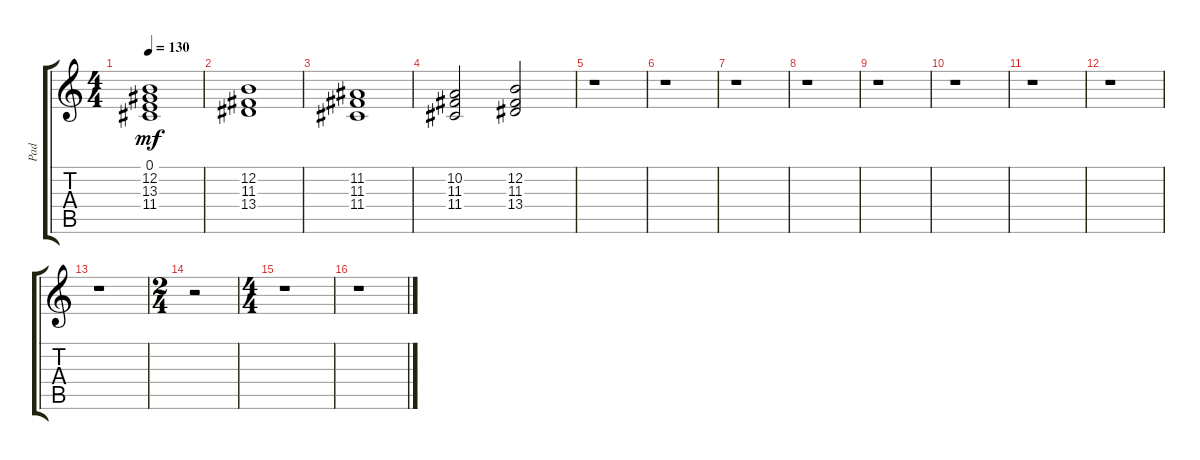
\track ("Pad" "Pad") {instrument pad3polysynth}
\staff {score tabs}
\tuning (E4 B3 G3 D3 A2 E2) {hide}
\ts (4 4)
\tempo 130
\clef g2
\ks c
(0.1 12.2 13.3 11.4).1{dy mf} |
(12.2 11.3 13.4).1 |
(11.2 11.3 11.4).1 |
(10.2 11.3 11.4).2 (12.2 11.3 13.4).2 |
r.1 |
r.1 |
r.1 |
r.1 |
r.1 |
r.1 |
r.1 |
r.1 |
r.1 |
\ts (2 4)
r.2 |
\ts (4 4)
r.1 |
r.1
